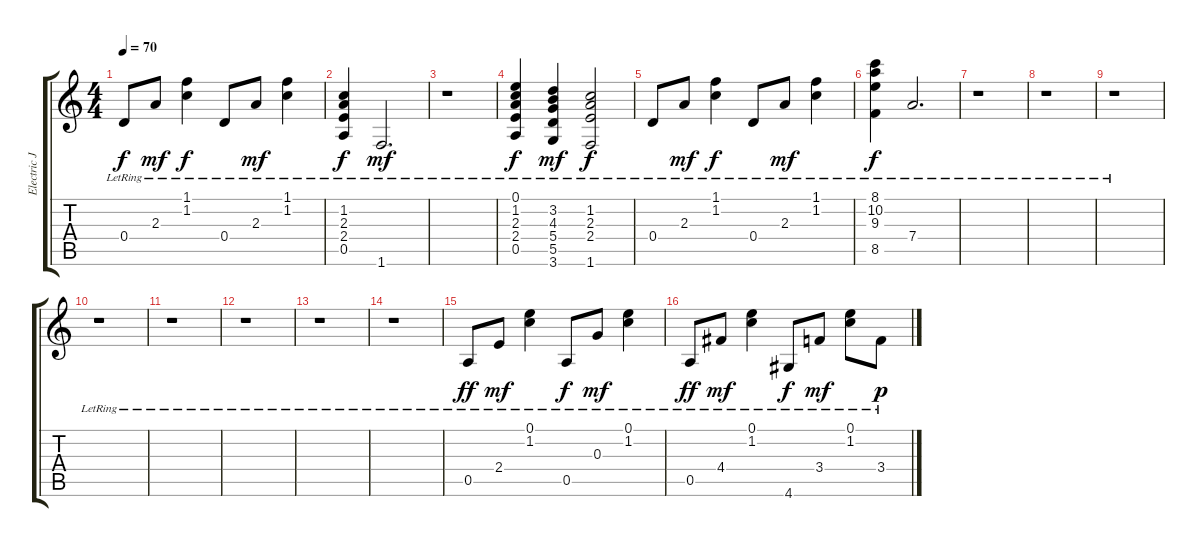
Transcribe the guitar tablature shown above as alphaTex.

\track ("Electric Jazz Guitar" "Electric J") {instrument electricguitarjazz}
\staff {score tabs}
\tuning (E4 B3 G3 D3 A2 E2) {hide}
\ts (4 4)
\tempo 70
\clef g2
\ks c
0.4{lr}.8{dy f} 2.3{lr}.8{dy mf} (1.1{lr} 1.2{lr}).4{dy f} 0.4{lr}.8 2.3{lr}.8{dy mf} (1.1{lr} 1.2{lr}).4 |
(1.2{lr} 2.3{lr} 2.4{lr} 0.5{lr}).4{dy f} 1.6{lr}.2{d dy mf} |
r.1 |
(0.1{lr} 1.2{lr} 2.3{lr} 2.4{lr} 0.5{lr}).4{dy f} (3.2{lr} 4.3{lr} 5.4{lr} 5.5{lr} 3.6{lr}).4{dy mf} (1.2{lr} 2.3{lr} 2.4{lr} 1.6{lr}).2{dy f} |
0.4{lr}.8 2.3{lr}.8{dy mf} (1.1{lr} 1.2{lr}).4{dy f} 0.4{lr}.8 2.3{lr}.8{dy mf} (1.1{lr} 1.2{lr}).4 |
(8.1{lr} 10.2{lr} 9.3{lr} 8.5{lr}).4{dy f} 7.4{lr}.2{d} |
r.1 |
r.1 |
r.1 |
r.1 |
r.1 |
r.1 |
r.1 |
r.1 |
0.5{lr}.8{dy ff} 2.4{lr}.8{dy mf} (0.1{lr} 1.2{lr}).4 0.5{lr}.8{dy f} 0.3{lr}.8{dy mf} (0.1{lr} 1.2{lr}).4 |
0.5{lr}.8{dy ff} 4.4{lr}.8{dy mf} (0.1{lr} 1.2{lr}).4 4.6{lr}.8{dy f} 3.4{lr}.8{dy mf} (0.1{lr} 1.2{lr}).8 3.4{lr}.8{dy p}
